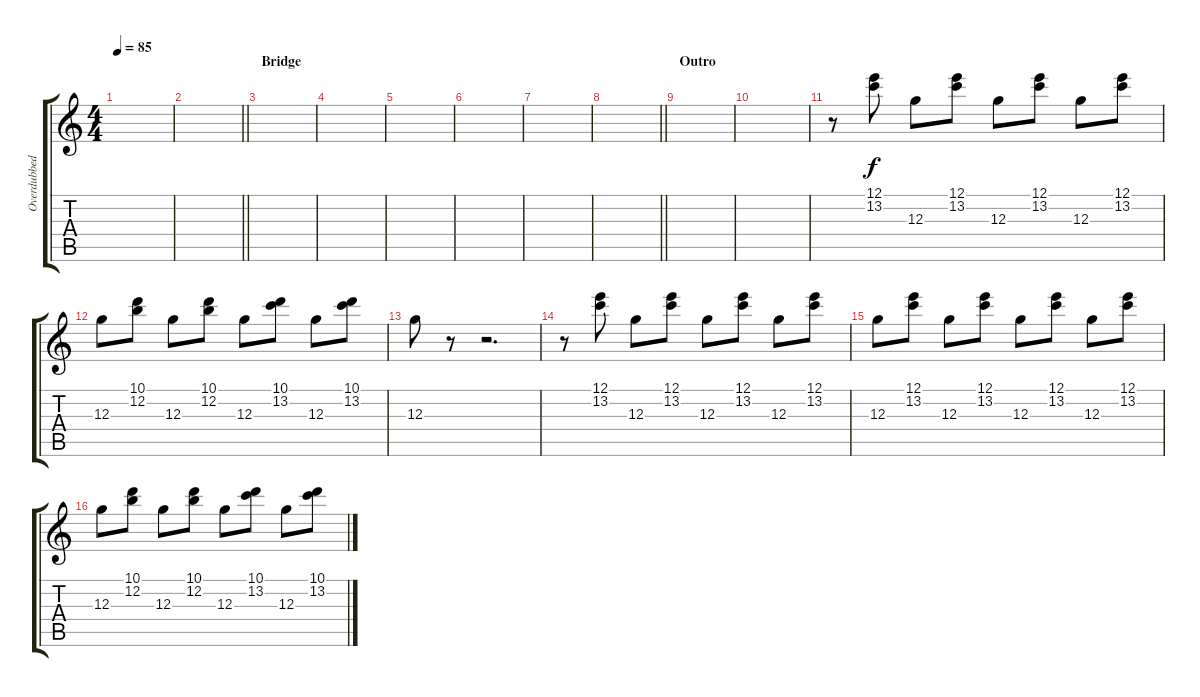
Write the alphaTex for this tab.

\track ("Overdubbed Guitar" "Overdubbed") {instrument electricguitarjazz}
\staff {score tabs}
\tuning (E4 B3 G3 D3 A2 E2) {hide}
\ts (4 4)
\tempo 85
\clef g2
\ks c
|
\barLineRight lightlight
|
\section ("" "Bridge")
|
|
|
|
|
\barLineRight lightlight
|
\section ("" "Outro")
|
|
r.8{volume 8 balance 8 instrument electricguitarjazz} (12.1 13.2).8 12.3.8 (12.1 13.2).8 12.3.8 (12.1 13.2).8 12.3.8 (12.1 13.2).8 |
12.3.8 (10.1 12.2).8 12.3.8 (10.1 12.2).8 12.3.8 (10.1 13.2).8 12.3.8 (10.1 13.2).8 |
12.3.8 r.8 r.2{d} |
r.8 (12.1 13.2).8 12.3.8 (12.1 13.2).8 12.3.8 (12.1 13.2).8 12.3.8 (12.1 13.2).8 |
12.3.8 (12.1 13.2).8 12.3.8 (12.1 13.2).8 12.3.8 (12.1 13.2).8 12.3.8 (12.1 13.2).8 |
12.3.8 (10.1 12.2).8 12.3.8 (10.1 12.2).8 12.3.8 (10.1 13.2).8 12.3.8 (10.1 13.2).8
